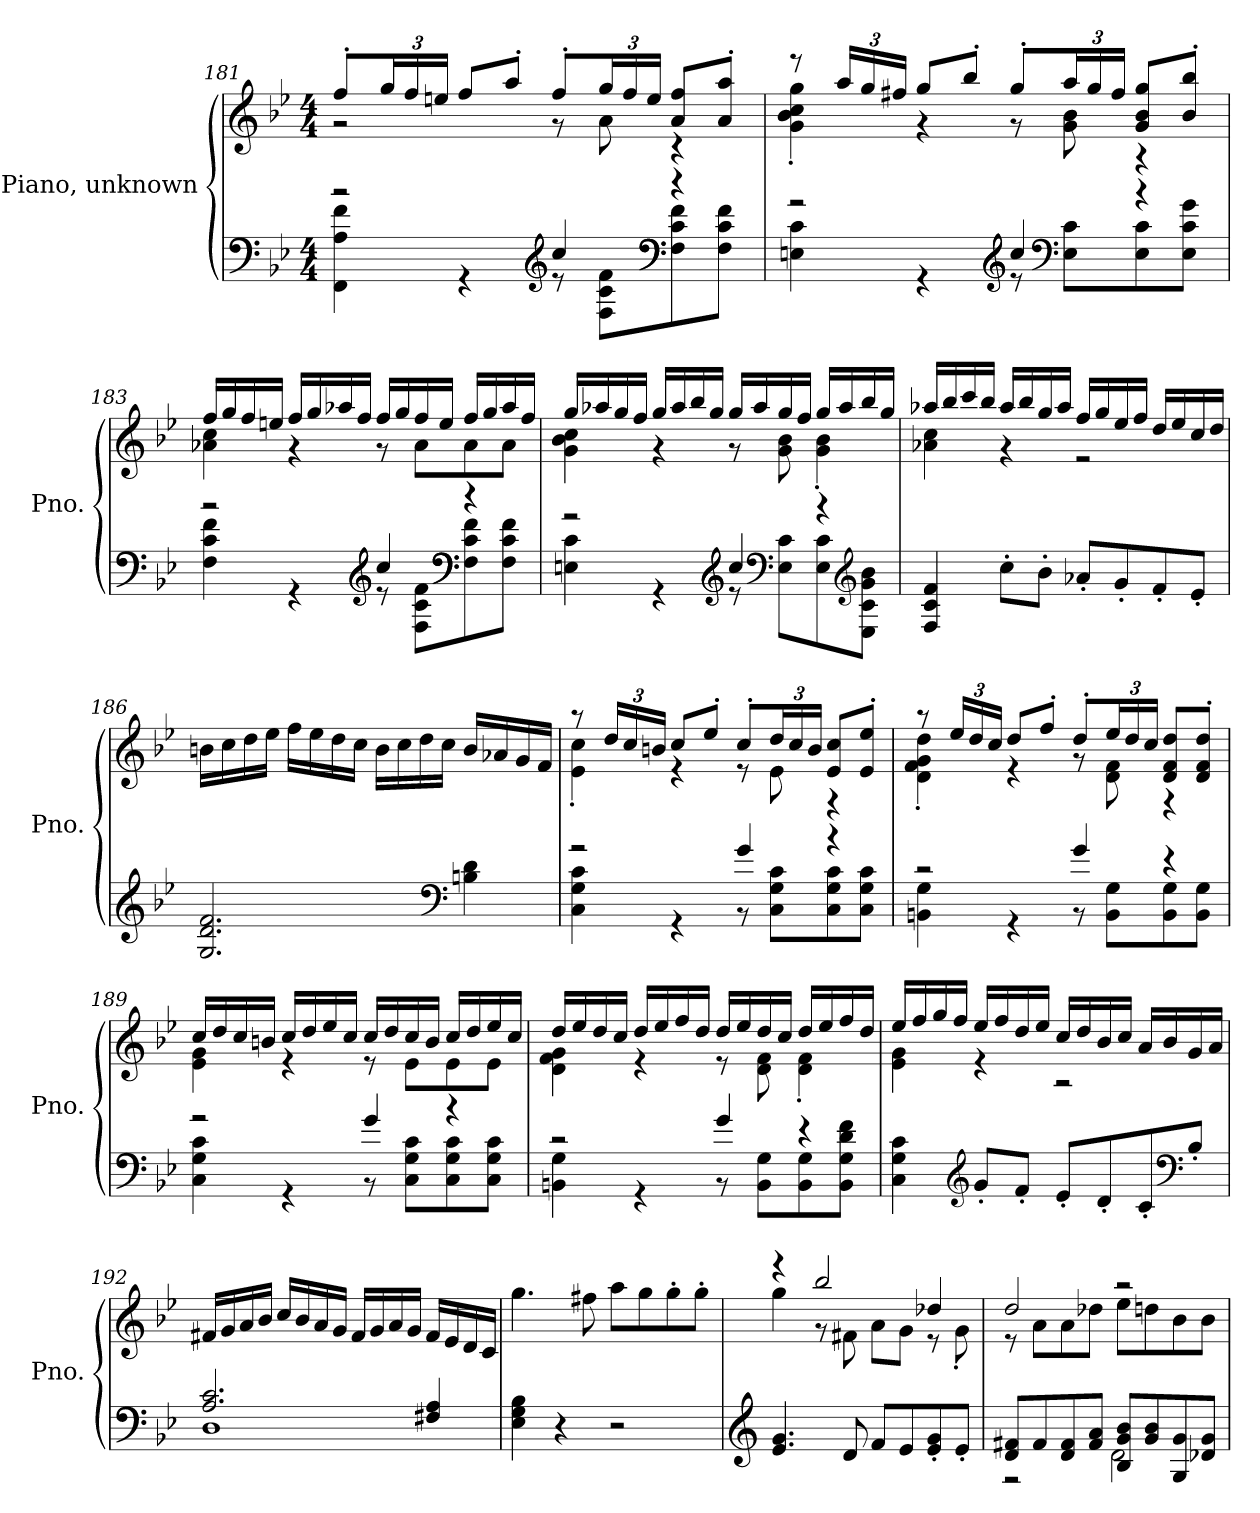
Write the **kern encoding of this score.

**kern	**kern
*part1	*part1
*staff2	*staff1
*I"Piano, unknown	*
*I'Pno.	*
*clefF4	*clefG2
*k[b-e-]	*k[b-e-]
*M4/4	*M4/4
=181	=181
*^	*^
2r	4FF\ 4A\ 4f\	8ff'/L	2r
*	*	*Xbrackettup	*
.	.	24gg/L	.
.	.	24ff/	.
.	.	24een/JJ	.
.	4r	8ff/L	.
.	.	8aa'/J	.
*clefG2	*	*	*
4cc/	8r	8ff'/L	8r
.	8F\ 8c\ 8f\L	24gg/L	8a\
.	.	24ff/	.
.	.	24ee/JJ	.
*clefF4	*	*	*
4r	8F\ 8c\ 8f\	8a/ 8ff/L	4r
.	8F\ 8c\ 8f\J	8a/' 8aa/'J	.
!!LO:LB:g=z	!!
=182	=182	=182	=182
2r	4En\ 4c\	8r	4g\' 4b-\' 4cc\' 4gg\'
.	.	24aa/LL	.
.	.	24gg/	.
.	.	24ff#X/JJ	.
.	4r	8gg/L	4r
.	.	8bb-'/J	.
*clefG2	*	*	*
4cc/	8r	8gg'/L	8r
*clefF4	*	*	*
.	8E\ 8c\L	24aa/L	8g\ 8b-\
.	.	24gg/	.
.	.	24ff#/JJ	.
4r	8E\ 8c\	8g/ 8b-/ 8gg/L	4r
.	8E\ 8c\ 8g\J	8b-/' 8bb-/'J	.
=183	=183	=183	=183
2r	4F\ 4c\ 4f\	16ff/LL	4a-X\ 4cc\
.	.	16gg/	.
.	.	16ff/	.
.	.	16een/JJ	.
.	4r	16ff/LL	4r
.	.	16gg/	.
.	.	16aa-X/	.
.	.	16ff/JJ	.
*clefG2	*	*	*
4cc/	8r	16ff/LL	8r
.	.	16gg/	.
.	8F\ 8c\ 8f\L	16ff/	8a-\L
.	.	16ee/JJ	.
*clefF4	*	*	*
4r	8F\ 8c\ 8f\	16ff/LL	8a-\
.	.	16gg/	.
.	8F\ 8c\ 8f\J	16aa-/	8a-\J
.	.	16ff/JJ	.
!!LO:LB:g=z	!!
=184	=184	=184	=184
2r	4En\ 4c\	16gg/LL	4g\ 4b-\ 4cc\
.	.	16aa-X/	.
.	.	16gg/	.
.	.	16ff/JJ	.
.	4r	16gg/LL	4r
.	.	16aa-/	.
.	.	16bb-/	.
.	.	16gg/JJ	.
*clefG2	*	*	*
4cc/	8r	16gg/LL	8r
.	.	16aa-/	.
*clefF4	*	*	*
.	8E\ 8c\L	16gg/	8g\ 8b-\
.	.	16ff/JJ	.
4r	8E\ 8c\	16gg/LL	4g\' 4b-\'
.	.	16aa-/	.
*clefG2	*	*	*
.	8E\ 8c\ 8g\ 8b-\J	16bb-/	.
.	.	16gg/JJ	.
*v	*v	*	*
=185	=185	=185
4F/ 4c/ 4f/	16aa-X/LL	4a-X\ 4cc\
.	16bb-/	.
.	16ccc/	.
.	16bb-/JJ	.
8cc'\L	16aa-/LL	4r
.	16bb-/	.
8b-'\J	16gg/	.
.	16aa-/JJ	.
8a-X'/L	16ff/LL	2r
.	16gg/	.
8g'/	16ee-/	.
.	16ff/JJ	.
8f'/	16dd/LL	.
.	16ee-/	.
8e-'/J	16cc/	.
.	16dd/JJ	.
*	*v	*v
!!LO:LB:g=z
=186	=186
2.G/ 2.d/ 2.f/	16bn\LL
.	16cc\
.	16dd\
.	16ee-\JJ
.	16ff\LL
.	16ee-\
.	16dd\
.	16cc\JJ
.	16b\LL
.	16cc\
.	16dd\
.	16cc\JJ
*clefF4	*
4Bn\ 4d\	16b/LL
.	16a-X/
.	16g/
.	16f/JJ
=187	=187
*^	*^
2r	4C\ 4G\ 4c\	8r	4e-\' 4cc\'
.	.	24dd/LL	.
.	.	24cc/	.
.	.	24bn/JJ	.
.	4r	8cc/L	4r
.	.	8ee-'/J	.
4g/	8r	8cc'/L	8r
.	8C\ 8G\ 8c\L	24dd/L	8e-\
.	.	24cc/	.
.	.	24b/JJ	.
4r	8C\ 8G\ 8c\	8e-/ 8cc/L	4r
.	8C\ 8G\ 8c\J	8e-/' 8ee-/'J	.
=188	=188	=188	=188
2r	4BBn\ 4G\	8r	4d\' 4f\' 4g\' 4dd\'
.	.	24ee-/LL	.
.	.	24dd/	.
.	.	24cc/JJ	.
.	4r	8dd/L	4r
.	.	8ff'/J	.
4g/	8r	8dd'/L	8r
.	8BB\ 8G\L	24ee-/L	8d\ 8f\
.	.	24dd/	.
.	.	24cc/JJ	.
4r	8BB\ 8G\	8d/ 8f/ 8dd/L	4r
.	8BB\ 8G\J	8d/' 8f/' 8dd/'J	.
!!LO:LB:g=z	!!
=189	=189	=189	=189
2r	4C\ 4G\ 4c\	16cc/LL	4e-\ 4g\
.	.	16dd/	.
.	.	16cc/	.
.	.	16bn/JJ	.
.	4r	16cc/LL	4r
.	.	16dd/	.
.	.	16ee-/	.
.	.	16cc/JJ	.
4g/	8r	16cc/LL	8r
.	.	16dd/	.
.	8C\ 8G\ 8c\L	16cc/	8e-\L
.	.	16b/JJ	.
4r	8C\ 8G\ 8c\	16cc/LL	8e-\
.	.	16dd/	.
.	8C\ 8G\ 8c\J	16ee-/	8e-\J
.	.	16cc/JJ	.
=190	=190	=190	=190
2r	4BBn\ 4G\	16dd/LL	4d\ 4f\ 4g\
.	.	16ee-/	.
.	.	16dd/	.
.	.	16cc/JJ	.
.	4r	16dd/LL	4r
.	.	16ee-/	.
.	.	16ff/	.
.	.	16dd/JJ	.
4g/	8r	16dd/LL	8r
.	.	16ee-/	.
.	8BB\ 8G\L	16dd/	8d\ 8f\
.	.	16cc/JJ	.
4r	8BB\ 8G\	16dd/LL	4d\' 4f\'
.	.	16ee-/	.
.	8BB\ 8G\ 8d\ 8f\J	16ff/	.
.	.	16dd/JJ	.
*v	*v	*	*
!!LO:PB:g=z	!!
=191	=191	=191
4C\ 4G\ 4c\	16ee-/LL	4e-\ 4g\
.	16ff/	.
.	16gg/	.
.	16ff/JJ	.
*clefG2	*	*
8g'/L	16ee-/LL	4r
.	16ff/	.
8f'/J	16dd/	.
.	16ee-/JJ	.
8e-'/L	16cc/LL	2r
.	16dd/	.
8d'/	16b-/	.
.	16cc/JJ	.
8c'/	16a/LL	.
.	16b-/	.
*clefF4	*	*
8B-'/J	16g/	.
.	16a/JJ	.
*	*v	*v
=192	=192
*^	*
2.A/ 2.c/	1D	16f#X/LL
.	.	16g/
.	.	16a/
.	.	16b-/JJ
.	.	16cc/LL
.	.	16b-/
.	.	16a/
.	.	16g/JJ
.	.	16f#/LL
.	.	16g/
.	.	16a/
.	.	16g/JJ
4F#X/ 4A/	.	16f#/LL
.	.	16e-/
.	.	16d/
.	.	16c/JJ
*v	*v	*
=193	=193
4E-\ 4G\ 4B-\	4.gg\
4r	.
.	8ff#X\
2r	8aa\L
.	8gg\
.	8gg'\
.	8gg'\J
!!LO:LB:g=z
=194	=194
*clefG2	*
*	*^
4.e-/ 4.g/	4r	4gg\
.	2bb-/	8r
8d/	.	8f#X\
8f/L	.	8a\L
8e-/	.	8g\J
8e-/' 8g/'	4dd-X/	8r
8e-'/J	.	8g'\
=195	=195	=195
*^	*	*
8d/ 8f#X/L	2r	2dd/	8r
8f#/	.	.	8a\L
8d/ 8f#/	.	.	8a\
8f#/ 8a/J	.	.	8dd-X\J
8B-/ 8g/ 8b-/L	2d\	2r	8ee-\L
8g/ 8b-/	.	.	8ddn\
8G/ 8g/	.	.	8b-\
8d-X/ 8g/J	.	.	8b-\J
*v	*v	*	*
*	*v	*v
=	=
*-	*-
